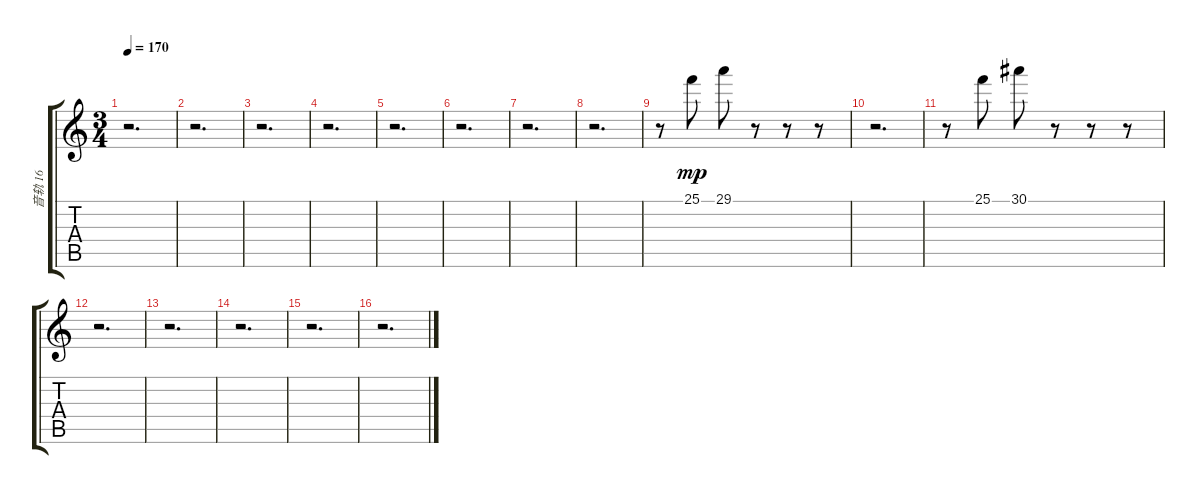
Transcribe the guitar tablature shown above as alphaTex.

\track ("音轨 16" "音轨 16") {instrument glockenspiel}
\staff {score tabs}
\tuning (E4 B3 G3 D3 A2 E2) {hide}
\ts (3 4)
\tempo 170
\clef g2
\ks c
r.2{d dy mp} |
r.2{d} |
r.2{d} |
r.2{d} |
r.2{d} |
r.2{d} |
r.2{d} |
r.2{d} |
r.8 25.1.8 29.1.8 r.8 r.8 r.8 |
r.2{d} |
r.8 25.1.8 30.1.8 r.8 r.8 r.8 |
r.2{d} |
r.2{d} |
r.2{d} |
r.2{d} |
r.2{d}
